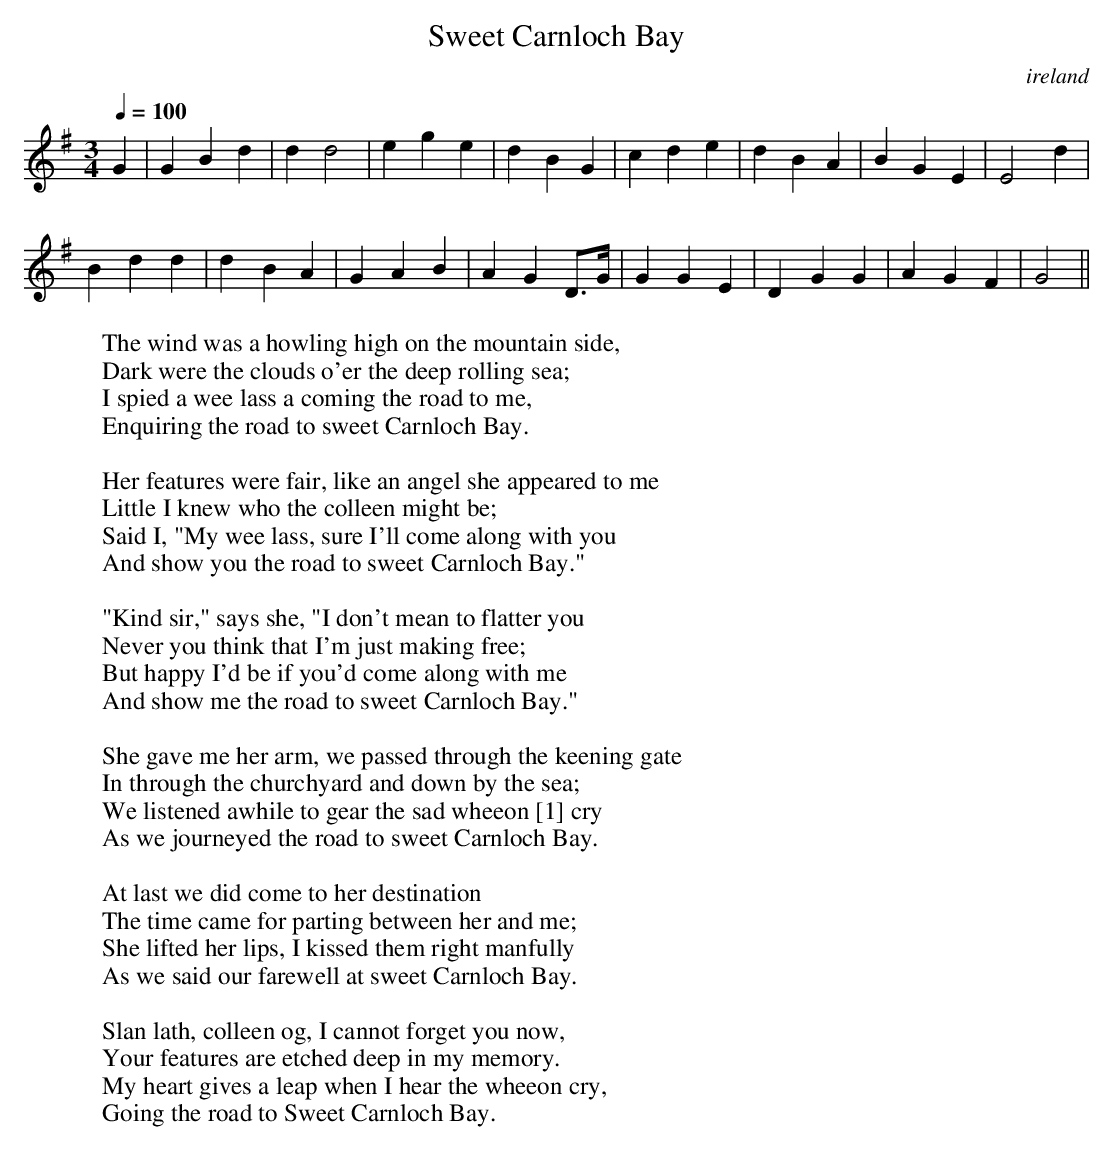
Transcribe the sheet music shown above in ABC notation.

X:1
T:Sweet Carnloch Bay
O:ireland
M:3/4
L:1/8
Q:1/4=100
W:The wind was a howling high on the mountain side,
W:Dark were the clouds o'er the deep rolling sea;
W:I spied a wee lass a coming the road to me,
W:Enquiring the road to sweet Carnloch Bay.
W:
W:Her features were fair, like an angel she appeared to me
W:Little I knew who the colleen might be;
W:Said I, "My wee lass, sure I'll come along with you
W:And show you the road to sweet Carnloch Bay."
W:
W:"Kind sir," says she, "I don't mean to flatter you
W:Never you think that I'm just making free;
W:But happy I'd be if you'd come along with me
W:And show me the road to sweet Carnloch Bay."
W:
W:She gave me her arm, we passed through the keening gate
W:In through the churchyard and down by the sea;
W:We listened awhile to gear the sad wheeon [1] cry
W:As we journeyed the road to sweet Carnloch Bay.
W:
W:At last we did come to her destination
W:The time came for parting between her and me;
W:She lifted her lips, I kissed them right manfully
W:As we said our farewell at sweet Carnloch Bay.
W:
W:Slan lath, colleen og, I cannot forget you now,
W:Your features are etched deep in my memory.
W:My heart gives a leap when I hear the wheeon cry,
W:Going the road to Sweet Carnloch Bay.
K:G
G2 |G2 B2 d2|d2 d4|e2 g2 e2|d2 B2 G2|\
c2 d2 e2|d2 B2 A2|B2 G2 E2|E4 d2|
B2 d2 d2|d2- B2 A2|G2 A2 B2|A2 G2 D3/2G/|\
G2 G2 E2|D2- G2 G2|A2 G2 F2|G4 ||
